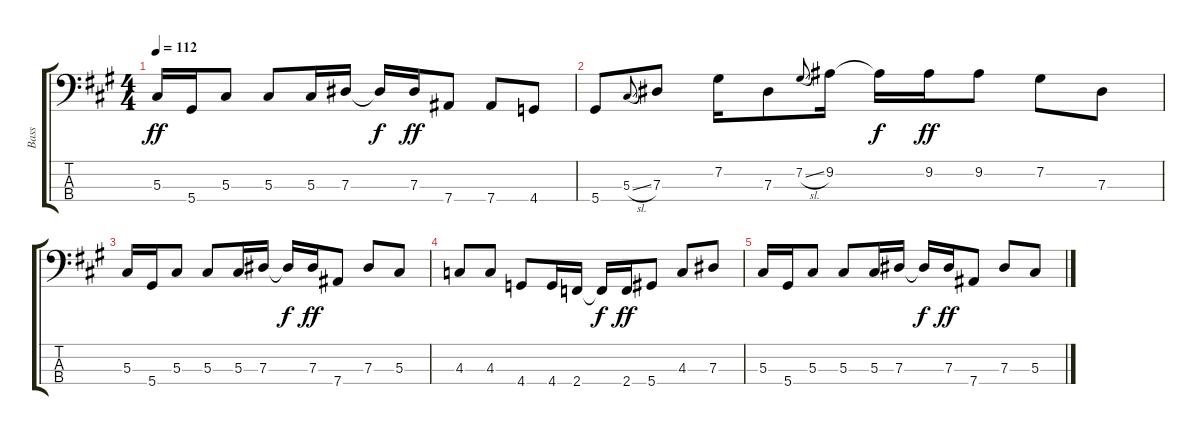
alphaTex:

\track ("Bass" "Bass") {instrument electricbasspick}
\staff {score tabs}
\tuning (Gb2 Db2 Ab1 Eb1) {hide}
\ts (4 4)
\tempo 112
\clef f4
\ks a
5.3.16{dy ff} 5.4.16 5.3.8 5.3.8 5.3.16 7.3.16 7.3{t}.16{dy f} 7.3.16{dy ff} 7.4.8 7.4.8 4.4.8 |
5.4.8 5.3{sl}.8{gr onbeat} 7.3.8 7.2.16 7.3.8 7.2{sl}.8{gr onbeat} 9.2.16 9.2{t}.16{dy f} 9.2.16{dy ff} 9.2.8 7.2.8 7.3.8 |
5.3.16 5.4.16 5.3.8 5.3.8 5.3.16 7.3.16 7.3{t}.16{dy f} 7.3.16{dy ff} 7.4.8 7.3.8 5.3.8 |
4.3.8 4.3.8 4.4.8 4.4.16 2.4.16 2.4{t}.16{dy f} 2.4.16{dy ff} 5.4.8 4.3.8 7.3.8 |
5.3.16 5.4.16 5.3.8 5.3.8 5.3.16 7.3.16 7.3{t}.16{dy f} 7.3.16{dy ff} 7.4.8 7.3.8 5.3.8
